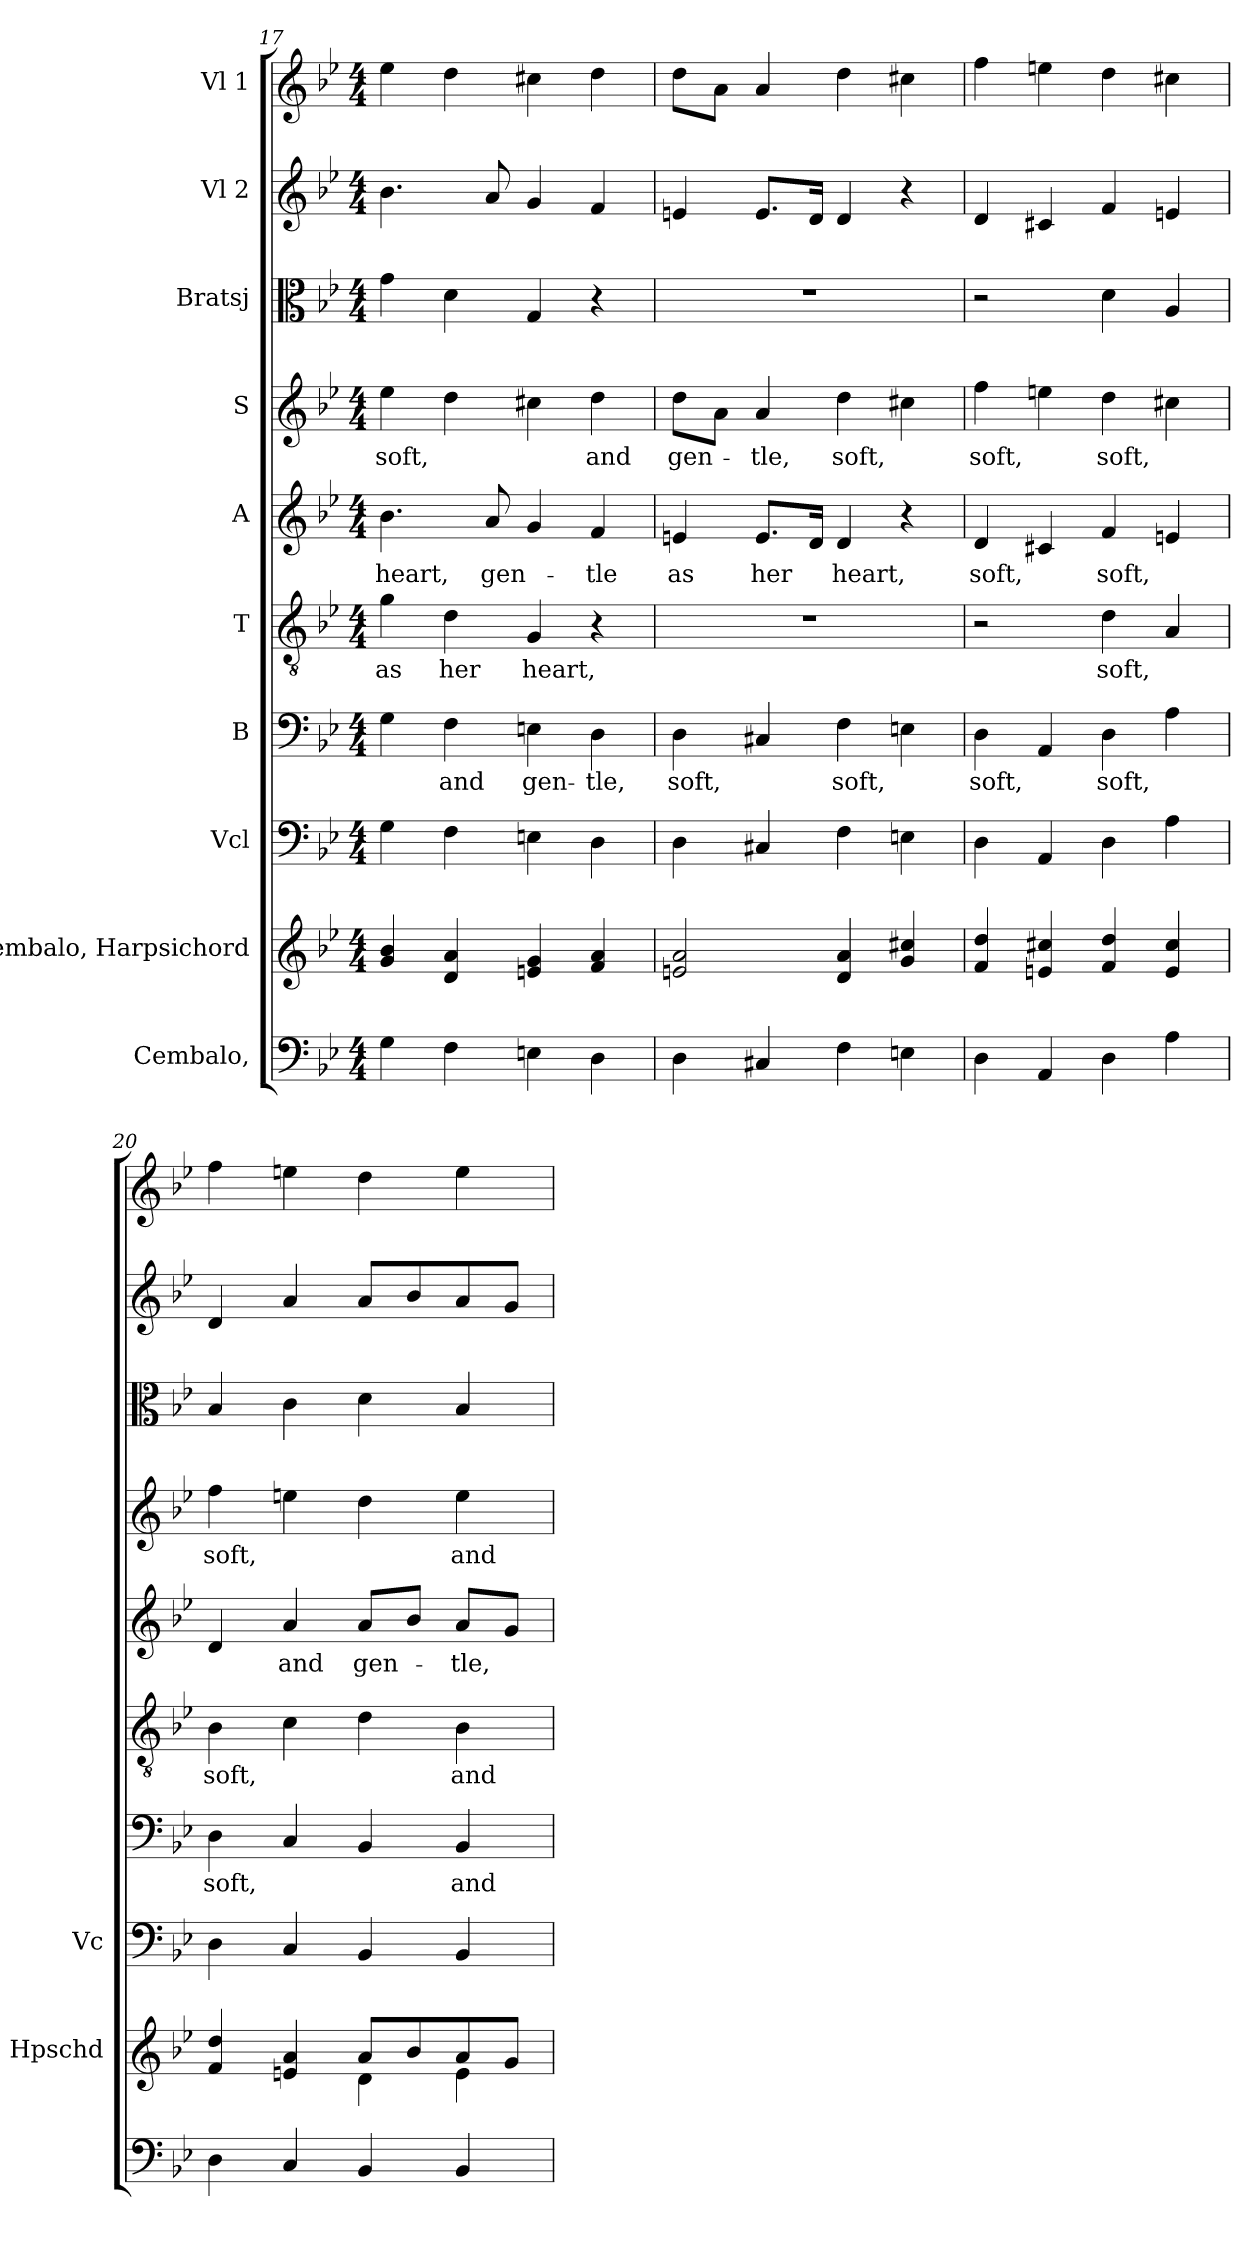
**kern	**kern	**kern	**kern	**text	**kern	**text	**kern	**text	**kern	**text	**kern	**kern	**kern
*part10	*part9	*part8	*part7	*part7	*part6	*part6	*part5	*part5	*part4	*part4	*part3	*part2	*part1
*staff10	*staff9	*staff8	*staff7	*staff7	*staff6	*staff6	*staff5	*staff5	*staff4	*staff4	*staff3	*staff2	*staff1
*I"Cembalo,	*I"Cembalo, Harpsichord	*I"Vcl	*I"B	*	*I"T	*	*I"A	*	*I"S	*	*I"Bratsj	*I"Vl 2	*I"Vl 1
*	*I'Hpschd	*I'Vc	*	*	*	*	*	*	*	*	*	*	*
!!LO:PB:g=z
*clefF4	*clefG2	*clefF4	*clefF4	*	*clefGv2	*	*clefG2	*	*clefG2	*	*clefC3	*clefG2	*clefG2
*k[b-e-]	*k[b-e-]	*k[b-e-]	*k[b-e-]	*	*k[b-e-]	*	*k[b-e-]	*	*k[b-e-]	*	*k[b-e-]	*k[b-e-]	*k[b-e-]
*M4/4	*M4/4	*M4/4	*M4/4	*	*M4/4	*	*M4/4	*	*M4/4	*	*M4/4	*M4/4	*M4/4
=17	=17	=17	=17	=17	=17	=17	=17	=17	=17	=17	=17	=17	=17
!	!	!	!	!	!	!LO:LY:b	!	!LO:LY:b	!	!LO:LY:b	!	!	!
4G\	4g/ 4b-/	4G\	4G\	.	4g\	as	4.b-\	heart,	4ee-\	soft,	4g\	4.b-\	4ee-\
!	!	!	!	!LO:LY:b	!	!LO:LY:b	!	!	!	!	!	!	!
4F\	4d/ 4a/	4F\	4F\	and	4d\	her	.	.	4dd\	.	4d\	.	4dd\
!	!	!	!	!	!	!	!	!LO:LY:b	!	!	!	!	!
.	.	.	.	.	.	.	8a/	gen-	.	.	.	8a/	.
!	!	!	!	!LO:LY:b	!	!LO:LY:b	!	!	!	!	!	!	!
4En\	4en/ 4g/	4En\	4En\	gen-	4G/	heart,	4g/	.	4cc#X\	.	4G/	4g/	4cc#X\
!	!	!	!	!LO:LY:b	!	!	!	!LO:LY:b	!	!LO:LY:b	!	!	!
4D\	4f/ 4a/	4D\	4D\	-tle,	4r	.	4f/	-tle	4dd\	and	4r	4f/	4dd\
=18	=18	=18	=18	=18	=18	=18	=18	=18	=18	=18	=18	=18	=18
!	!	!	!	!LO:LY:b	!	!	!	!LO:LY:b	!	!LO:LY:b	!	!	!
4D\	2en/ 2a/	4D\	4D\	soft,	1r	.	4en/	as	8dd\L	gen-	1r	4en/	8dd\L
.	.	.	.	.	.	.	.	.	8a\J	.	.	.	8a\J
!	!	!	!	!	!	!	!	!LO:LY:b	!	!LO:LY:b	!	!	!
4C#X/	.	4C#X/	4C#X/	.	.	.	8.e/L	her	4a/	-tle,	.	8.e/L	4a/
.	.	.	.	.	.	.	16d/Jk	.	.	.	.	16d/Jk	.
!	!	!	!	!LO:LY:b	!	!	!	!LO:LY:b	!	!LO:LY:b	!	!	!
4F\	4d/ 4a/	4F\	4F\	soft,	.	.	4d/	heart,	4dd\	soft,	.	4d/	4dd\
4En\	4g/ 4cc#X/	4En\	4En\	.	.	.	4r	.	4cc#X\	.	.	4r	4cc#X\
=19	=19	=19	=19	=19	=19	=19	=19	=19	=19	=19	=19	=19	=19
!	!	!	!	!LO:LY:b	!	!	!	!LO:LY:b	!	!LO:LY:b	!	!	!
4D\	4f/ 4dd/	4D\	4D\	soft,	2r	.	4d/	soft,	4ff\	soft,	2r	4d/	4ff\
4AA/	4en/ 4cc#X/	4AA/	4AA/	.	.	.	4c#X/	.	4een\	.	.	4c#X/	4een\
!	!	!	!	!LO:LY:b	!	!LO:LY:b	!	!LO:LY:b	!	!LO:LY:b	!	!	!
4D\	4f/ 4dd/	4D\	4D\	soft,	4d\	soft,	4f/	soft,	4dd\	soft,	4d\	4f/	4dd\
4A\	4e/ 4cc#/	4A\	4A\	.	4A/	.	4en/	.	4cc#X\	.	4A/	4en/	4cc#X\
=20	=20	=20	=20	=20	=20	=20	=20	=20	=20	=20	=20	=20	=20
*	*^	*	*	*	*	*	*	*	*	*	*	*	*
!	!	!	!	!	!LO:LY:b	!	!LO:LY:b	!	!	!	!LO:LY:b	!	!	!
4D\	4f/ 4dd/	2ryy	4D\	4D\	soft,	4B-\	soft,	4d/	.	4ff\	soft,	4B-/	4d/	4ff\
!	!	!	!	!	!	!	!	!	!LO:LY:b	!	!	!	!	!
4C/	4en/ 4a/	.	4C/	4C/	.	4c\	.	4a/	and	4een\	.	4c\	4a/	4een\
!	!	!	!	!	!	!	!	!	!LO:LY:b	!	!	!	!	!
4BB-/	8a/L	4d\	4BB-/	4BB-/	.	4d\	.	8a/L	gen-	4dd\	.	4d\	8a/L	4dd\
.	8b-/	.	.	.	.	.	.	8b-/J	.	.	.	.	8b-/	.
!	!	!	!	!	!LO:LY:b	!	!LO:LY:b	!	!LO:LY:b	!	!LO:LY:b	!	!	!
4BB-/	8a/	4e\	4BB-/	4BB-/	and	4B-\	and	8a/L	-tle,	4ee\	and	4B-/	8a/	4ee\
.	8g/J	.	.	.	.	.	.	8g/J	.	.	.	.	8g/J	.
*	*v	*v	*	*	*	*	*	*	*	*	*	*	*	*
=	=	=	=	=	=	=	=	=	=	=	=	=	=
*-	*-	*-	*-	*-	*-	*-	*-	*-	*-	*-	*-	*-	*-
